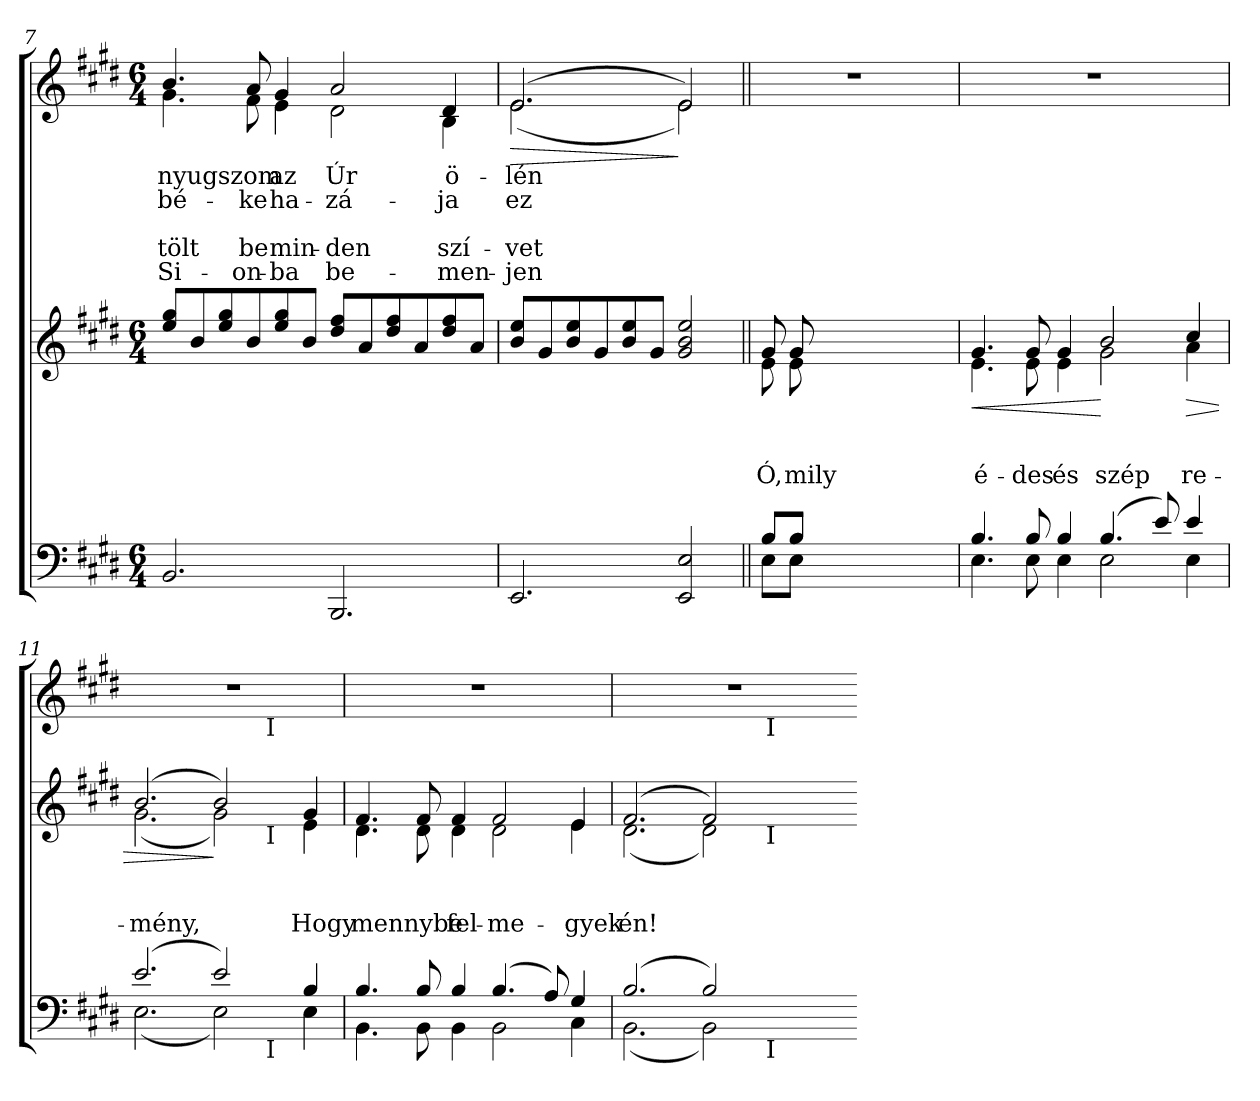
**kern	**kern	**text	**text	**text	**dynam	**kern	**text	**text	**text	**text	**text	**dynam
*part3	*part2	*part2	*part2	*part2	*part2	*part1	*part1	*part1	*part1	*part1	*part1	*part1
*staff3	*staff2	*staff2	*staff2	*staff2	*staff2	*staff1	*staff1	*staff1	*staff1	*staff1	*staff1	*staff1
*clefF4	*clefG2	*	*	*	*	*clefG2	*	*	*	*	*	*
*k[f#c#g#d#]	*k[f#c#g#d#]	*	*	*	*	*k[f#c#g#d#]	*	*	*	*	*	*
*E:	*E:	*	*	*	*	*E:	*	*	*	*	*	*
*M6/4	*M6/4	*	*	*	*	*M6/4	*	*	*	*	*	*
=7	=7	=7	=7	=7	=7	=7	=7	=7	=7	=7	=7	=7
!	!	!	!	!	!	!	!LO:LY:b	!LO:LY:b	!	!LO:LY:b	!LO:LY:b	!
*	*	*	*	*	*	*^	*	*	*	*	*	*
2.BB/	8ee/ 8gg#/L	.	.	.	.	4.b/	4.g#\	nyugszom	bé-	.	tölt	Si-	.
.	8b/	.	.	.	.	.	.	.	.	.	.	.	.
.	8ee/ 8gg#/	.	.	.	.	.	.	.	.	.	.	.	.
!	!	!	!	!	!	!	!	!	!LO:LY:b	!	!LO:LY:b	!LO:LY:b	!
.	8b/	.	.	.	.	8a/	8f#\	.	-ke	.	be	-on-	.
!	!	!	!	!	!	!	!	!LO:LY:b	!LO:LY:b	!	!LO:LY:b	!LO:LY:b	!
.	8ee/ 8gg#/	.	.	.	.	4g#/	4e\	az	ha-	.	min-	-ba	.
.	8b/J	.	.	.	.	.	.	.	.	.	.	.	.
!	!	!	!	!	!	!	!	!LO:LY:b	!LO:LY:b	!	!LO:LY:b	!LO:LY:b	!
2.BBB/	8dd#/ 8ff#/L	.	.	.	.	2a/	2d#\	Úr	-zá-	.	-den	be-	.
.	8a/	.	.	.	.	.	.	.	.	.	.	.	.
.	8dd#/ 8ff#/	.	.	.	.	.	.	.	.	.	.	.	.
.	8a/	.	.	.	.	.	.	.	.	.	.	.	.
!	!	!	!	!	!	!	!	!LO:LY:b	!LO:LY:b	!	!LO:LY:b	!LO:LY:b	!
.	8dd#/ 8ff#/	.	.	.	.	4d#/	4B\	ö-	-ja	.	szí-	-men-	.
.	8a/J	.	.	.	.	.	.	.	.	.	.	.	.
=8	=8	=8	=8	=8	=8	=8	=8	=8	=8	=8	=8	=8	=8
!	!	!	!	!	!	!	!	!LO:LY:b	!LO:LY:b	!	!LO:LY:b	!LO:LY:b	!LO:HP:b
2.EE/	8b/ 8ee/L	.	.	.	.	(>2.e/	(<2.e\	-lén	ez	.	-vet	-jen	>
.	8g#/	.	.	.	.	.	.	.	.	.	.	.	.
.	8b/ 8ee/	.	.	.	.	.	.	.	.	.	.	.	.
.	8g#/	.	.	.	.	.	.	.	.	.	.	.	.
.	8b/ 8ee/	.	.	.	.	.	.	.	.	.	.	.	.
.	8g#/J	.	.	.	.	.	.	.	.	.	.	.	.
!	!	!	!	!	!	!	!	!LO:LY:b	!LO:LY:b	!	!LO:LY:b	!LO:LY:b	!
2EE/ 2E/	2g#/ 2b/ 2ee/	.	.	.	.	2e/)	2e\)	.	.	.	.	.	]
*	*	*	*	*	*	*v	*v	*	*	*	*	*	*
!!LO:PB:g=z
=9||	=9||	=9||	=9||	=9||	=9||	=9||	=9||	=9||	=9||	=9||	=9||	=9||
*^	*	*	*	*	*	*	*	*	*	*	*	*
*	*	*	*	*	*	*	*^	*	*	*	*	*	*
!	!	!LO:TX:a:B:t=Kar	!	!	!	!	!	!	!	!	!	!	!	!
!	!	!LO:TX:a:Bi:t=mf	!	!	!	!	!	!	!	!	!	!	!	!
!	!	!	!	!	!LO:LY:b	!	!	!	!	!	!	!	!	!
*	*	*^	*	*	*	*	*v	*v	*	*	*	*	*	*
8B/L	8E\L	8g#/	8e\	.	.	Ó,	.	1.r	.	.	.	.	.	.
!	!	!	!	!	!	!LO:LY:b	!	!	!	!	!	!	!	!
8B/J	8E\J	8g#/	8e\	.	.	mily	.	.	.	.	.	.	.	.
1ryy	1ryy	1ryy	1ryy	.	.	.	.	.	.	.	.	.	.	.
4ryy	4ryy	4ryy	4ryy	.	.	.	.	.	.	.	.	.	.	.
=10	=10	=10	=10	=10	=10	=10	=10	=10	=10	=10	=10	=10	=10	=10
!	!	!	!	!	!	!LO:LY:b	!LO:HP:b	!	!	!	!	!	!	!
4.B/	4.E\	4.g#/	4.e\	.	.	é-	<	1.r	.	.	.	.	.	.
!	!	!	!	!	!	!LO:LY:b	!	!	!	!	!	!	!	!
8B/	8E\	8g#/	8e\	.	.	-des	.	.	.	.	.	.	.	.
!	!	!	!	!	!	!LO:LY:b	!	!	!	!	!	!	!	!
4B/	4E\	4g#/	4e\	.	.	és	.	.	.	.	.	.	.	.
!	!	!	!	!	!	!LO:LY:b	!	!	!	!	!	!	!	!
(>4.B/	2E\	2b/	2g#\	.	.	szép	[	.	.	.	.	.	.	.
8e/)	.	.	.	.	.	.	.	.	.	.	.	.	.	.
!	!	!	!	!	!	!LO:LY:b	!LO:HP:b	!	!	!	!	!	!	!
4e/	4E\	4cc#/	4a\	.	.	re-	>	.	.	.	.	.	.	.
*	*	*v	*v	*	*	*	*	*	*	*	*	*	*	*
=11	=11	=11	=11	=11	=11	=11	=11	=11	=11	=11	=11	=11	=11
*	*	*^	*	*	*	*	*	*	*	*	*	*	*
!	!	!	!	!	!	!LO:LY:b	!	!	!	!	!	!	!	!
*	*^	*	*^	*	*	*	*	*^	*	*	*	*	*	*
(>2.e/	(<2.E\	1ryy	(>2.b/	(<2.g#\	1ryy	.	.	-mény,	.	1.r	1ryy	.	.	.	.	.	.
2e/)	2E\)	.	2b/)	2g#\)	.	.	.	.	]	.	.	.	.	.	.	.	.
.	.	32ryy	.	.	32ryy	.	.	.	.	.	32ryy	.	.	.	.	.	.
!	!	!	!	!	!	!	!	!	!	!	!LO:TX:b:t=I	!	!	!	!	!	!
!	!	!	!	!	!LO:TX:b:t=I	!	!	!	!	!	!	!	!	!	!	!	!
!	!	!LO:TX:b:t=I	!	!	!	!	!	!	!	!	!	!	!	!	!	!	!
.	.	4...ryy	.	.	4...ryy	.	.	.	.	.	4...ryy	.	.	.	.	.	.
!	!	!	!	!	!	!	!	!LO:LY:b	!	!	!	!	!	!	!	!	!
4B/	4E\	.	4g#/	4e\	.	.	.	Hogy	.	.	.	.	.	.	.	.	.
*	*v	*v	*	*	*	*	*	*	*	*v	*v	*	*	*	*	*	*
*	*	*v	*v	*v	*	*	*	*	*	*	*	*	*	*	*
=12	=12	=12	=12	=12	=12	=12	=12	=12	=12	=12	=12	=12	=12
*	*^	*^	*	*	*	*	*^	*	*	*	*	*	*
*	*	*	*	*^	*	*	*	*	*	*	*	*	*	*	*	*
!	!	!	!	!	!	!	!	!LO:LY:b	!	!	!	!	!	!	!	!	!
*	*v	*v	*	*	*	*	*	*	*	*v	*v	*	*	*	*	*	*
*	*	*	*v	*v	*	*	*	*	*	*	*	*	*	*	*
4.B/	4.BB\	4.f#/	4.d#\	.	.	mennybe	.	1.r	.	.	.	.	.	.
8B/	8BB\	8f#/	8d#\	.	.	.	.	.	.	.	.	.	.	.
!	!	!	!	!	!	!LO:LY:b	!	!	!	!	!	!	!	!
4B/	4BB\	4f#/	4d#\	.	.	fel-	.	.	.	.	.	.	.	.
!	!	!	!	!	!	!LO:LY:b	!	!	!	!	!	!	!	!
(>4.B/	2BB\	2f#/	2d#\	.	.	-me-	.	.	.	.	.	.	.	.
8A/)	.	.	.	.	.	.	.	.	.	.	.	.	.	.
!	!	!	!	!	!	!LO:LY:b	!	!	!	!	!	!	!	!
4G#/	4C#\	4e/	4e\	.	.	-gyek	.	.	.	.	.	.	.	.
*	*	*v	*v	*	*	*	*	*	*	*	*	*	*	*
=13	=13	=13	=13	=13	=13	=13	=13	=13	=13	=13	=13	=13	=13
*	*	*^	*	*	*	*	*	*	*	*	*	*	*
!	!	!	!	!	!	!LO:LY:b	!	!	!	!	!	!	!	!
*	*^	*	*^	*	*	*	*	*^	*	*	*	*	*	*
(>2.B/	(<2.BB\	1ryy	(>2.f#/	(<2.d#\	1ryy	.	.	én!	.	1.r	1ryy	.	.	.	.	.	.
2B/)	2BB\)	.	2f#/)	2d#\)	.	.	.	.	.	.	.	.	.	.	.	.	.
.	.	16.ryy	.	.	16.ryy	.	.	.	.	.	16.ryy	.	.	.	.	.	.
!	!	!	!	!	!	!	!	!	!	!	!LO:TX:b:t=I	!	!	!	!	!	!
!	!	!	!	!	!LO:TX:b:t=I	!	!	!	!	!	!	!	!	!	!	!	!
!	!	!LO:TX:b:t=I	!	!	!	!	!	!	!	!	!	!	!	!	!	!	!
.	.	4ryy	.	.	4ryy	.	.	.	.	.	4ryy	.	.	.	.	.	.
4ryy	4ryy	.	4ryy	4ryy	.	.	.	.	.	.	.	.	.	.	.	.	.
.	.	8ryy	.	.	8ryy	.	.	.	.	.	8ryy	.	.	.	.	.	.
.	.	32ryy	.	.	32ryy	.	.	.	.	.	32ryy	.	.	.	.	.	.
*v	*v	*v	*	*	*	*	*	*	*	*v	*v	*	*	*	*	*	*
*	*v	*v	*v	*	*	*	*	*	*	*	*	*	*	*
=-	=-	=-	=-	=-	=-	=-	=-	=-	=-	=-	=-	=-
*-	*-	*-	*-	*-	*-	*-	*-	*-	*-	*-	*-	*-
